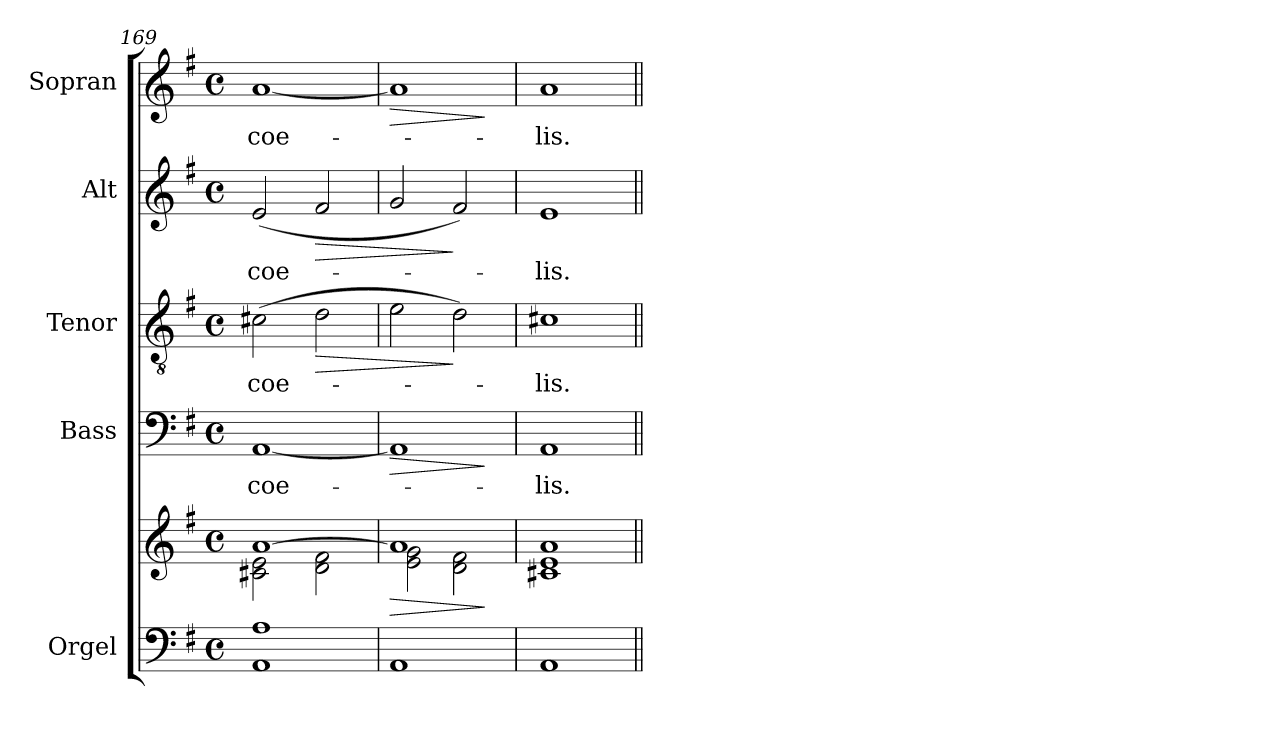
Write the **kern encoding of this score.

**kern	**kern	**dynam	**kern	**text	**dynam	**kern	**text	**dynam	**kern	**text	**dynam	**kern	**text	**dynam
*part5	*part5	*part5	*part4	*part4	*part4	*part3	*part3	*part3	*part2	*part2	*part2	*part1	*part1	*part1
*staff6	*staff5	*staff5/6	*staff4	*staff4	*staff4	*staff3	*staff3	*staff3	*staff2	*staff2	*staff2	*staff1	*staff1	*staff1
*I"Orgel	*	*	*I"Bass	*	*	*I"Tenor	*	*	*I"Alt	*	*	*I"Sopran	*	*
*I'Org.	*	*	*I'B.	*	*	*I'T.	*	*	*I'A.	*	*	*I'S.	*	*
*clefF4	*clefG2	*	*clefF4	*	*	*clefGv2	*	*	*clefG2	*	*	*clefG2	*	*
*k[f#]	*k[f#]	*	*k[f#]	*	*	*k[f#]	*	*	*k[f#]	*	*	*k[f#]	*	*
*G:	*G:	*	*G:	*	*	*G:	*	*	*G:	*	*	*G:	*	*
*M4/4	*M4/4	*	*M4/4	*	*	*M4/4	*	*	*M4/4	*	*	*M4/4	*	*
*met(c)	*met(c)	*	*met(c)	*	*	*met(c)	*	*	*met(c)	*	*	*met(c)	*	*
=169	=169	=169	=169	=169	=169	=169	=169	=169	=169	=169	=169	=169	=169	=169
*	*^	*	*	*	*	*	*	*	*	*	*	*	*	*
!	!	!	!	!	!LO:LY:b	!	!	!LO:LY:b	!	!	!LO:LY:b	!	!	!LO:LY:b	!
1AA 1A	[>1a	2c#X\ 2e\	.	[1AA	coe-	.	(>2c#X\	coe-	.	(<2e/	coe-	.	[1a	coe-	.
!	!	!	!	!	!	!	!	!	!LO:HP:b	!	!	!LO:HP:b	!	!	!
.	.	2d\ 2f#\	.	.	.	.	2d\	.	>	2f#/	.	>	.	.	.
=170	=170	=170	=170	=170	=170	=170	=170	=170	=170	=170	=170	=170	=170	=170	=170
!	!	!	!LO:HP:b	!	!	!LO:HP:b	!	!	!	!	!	!	!	!	!LO:HP:b
1AA	1a]	2e\ 2g\	>	1AA]	.	>	2e\	.	.	2g/	.	.	1a]	.	>
.	.	2d\ 2f#\	.	.	.	.	2d\)	.	]	2f#/)	.	]	.	.	.
*	*v	*v	*	*	*	*	*	*	*	*	*	*	*	*	*
.	.	]	.	.	]	.	.	.	.	.	.	.	.	]
=171	=171	=171	=171	=171	=171	=171	=171	=171	=171	=171	=171	=171	=171	=171
*	*^	*	*	*	*	*	*	*	*	*	*	*	*	*
!	!	!	!	!	!LO:LY:b	!	!	!LO:LY:b	!	!	!LO:LY:b	!	!	!LO:LY:b	!
1AA	1a	1c#X 1e	.	1AA	-lis.	.	1c#X	-lis.	.	1e	-lis.	.	1a	-lis.	.
*	*v	*v	*	*	*	*	*	*	*	*	*	*	*	*	*
=||	=||	=||	=||	=||	=||	=||	=||	=||	=||	=||	=||	=||	=||	=||
*-	*-	*-	*-	*-	*-	*-	*-	*-	*-	*-	*-	*-	*-	*-
